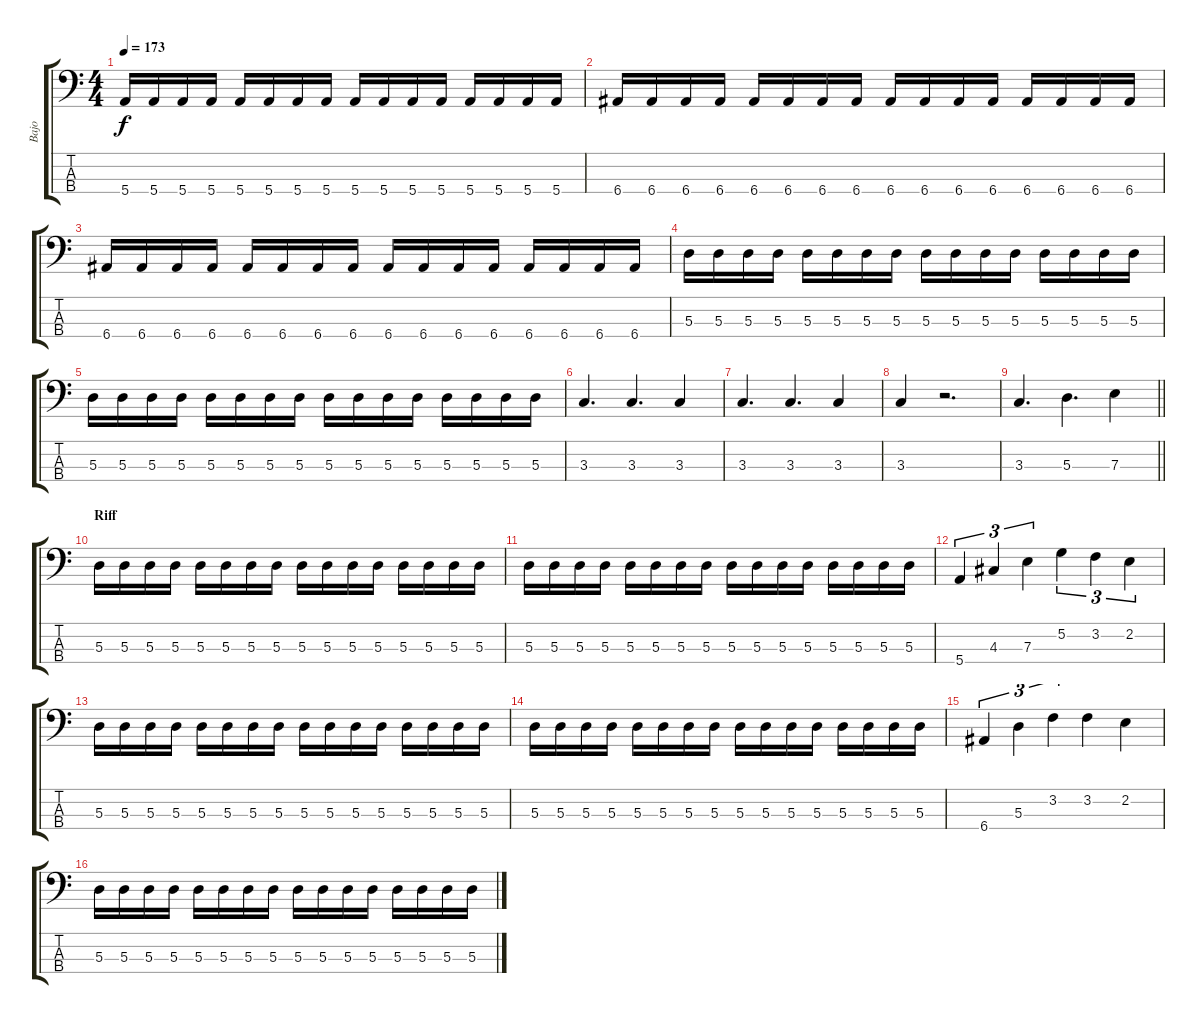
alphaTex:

\track ("Bajo" "Bajo") {instrument electricbassfinger}
\staff {score tabs}
\tuning (G2 D2 A1 E1) {hide}
\ts (4 4)
\tempo 173
\clef f4
\ks c
5.4.16{dy f} 5.4.16 5.4.16 5.4.16 5.4.16 5.4.16 5.4.16 5.4.16 5.4.16 5.4.16 5.4.16 5.4.16 5.4.16 5.4.16 5.4.16 5.4.16 |
6.4.16 6.4.16 6.4.16 6.4.16 6.4.16 6.4.16 6.4.16 6.4.16 6.4.16 6.4.16 6.4.16 6.4.16 6.4.16 6.4.16 6.4.16 6.4.16 |
6.4.16 6.4.16 6.4.16 6.4.16 6.4.16 6.4.16 6.4.16 6.4.16 6.4.16 6.4.16 6.4.16 6.4.16 6.4.16 6.4.16 6.4.16 6.4.16 |
5.3.16 5.3.16 5.3.16 5.3.16 5.3.16 5.3.16 5.3.16 5.3.16 5.3.16 5.3.16 5.3.16 5.3.16 5.3.16 5.3.16 5.3.16 5.3.16 |
5.3.16 5.3.16 5.3.16 5.3.16 5.3.16 5.3.16 5.3.16 5.3.16 5.3.16 5.3.16 5.3.16 5.3.16 5.3.16 5.3.16 5.3.16 5.3.16 |
3.3.4{d} 3.3.4{d} 3.3.4 |
3.3.4{d} 3.3.4{d} 3.3.4 |
3.3.4 r.2{d} |
\barLineRight lightlight
3.3.4{d} 5.3.4{d} 7.3.4 |
\section ("" "Riff")
5.3.16 5.3.16 5.3.16 5.3.16 5.3.16 5.3.16 5.3.16 5.3.16 5.3.16 5.3.16 5.3.16 5.3.16 5.3.16 5.3.16 5.3.16 5.3.16 |
5.3.16 5.3.16 5.3.16 5.3.16 5.3.16 5.3.16 5.3.16 5.3.16 5.3.16 5.3.16 5.3.16 5.3.16 5.3.16 5.3.16 5.3.16 5.3.16 |
5.4.4{tu (3 2)} 4.3.4{tu (3 2)} 7.3.4{tu (3 2)} 5.2.4{tu (3 2)} 3.2.4{tu (3 2)} 2.2.4{tu (3 2)} |
5.3.16 5.3.16 5.3.16 5.3.16 5.3.16 5.3.16 5.3.16 5.3.16 5.3.16 5.3.16 5.3.16 5.3.16 5.3.16 5.3.16 5.3.16 5.3.16 |
5.3.16 5.3.16 5.3.16 5.3.16 5.3.16 5.3.16 5.3.16 5.3.16 5.3.16 5.3.16 5.3.16 5.3.16 5.3.16 5.3.16 5.3.16 5.3.16 |
6.4.4{tu (3 2)} 5.3.4{tu (3 2)} 3.2.4{tu (3 2)} 3.2.4 2.2.4 |
5.3.16 5.3.16 5.3.16 5.3.16 5.3.16 5.3.16 5.3.16 5.3.16 5.3.16 5.3.16 5.3.16 5.3.16 5.3.16 5.3.16 5.3.16 5.3.16
